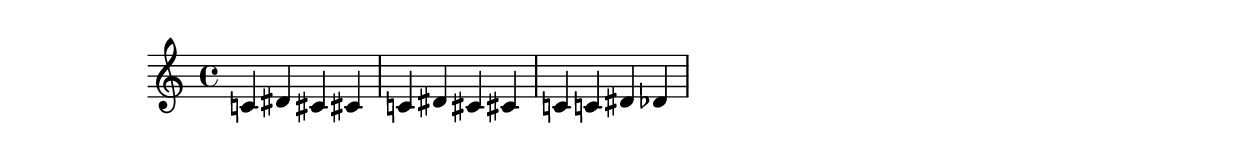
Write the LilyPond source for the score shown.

%% Do not edit this file; it is auto-generated from input/new
%% This file is in the public domain.
\version "2.12.0"

\header {
  doctitlees = "Alteraciones de estilo dodecafónico para todas las notas, incluidas las naturales"
  texidoces = "
En las obras de principios del s.XX, empezando por Schoenberg, Berg y
Webern (la \"Segunda\" escuela de Viena), cada nota de la escala de
doce tonos se debe tratar con igualdad, sin ninguna jerarquía como los
grados clásicos tonales.  Por tanto, estos compositores imprimen una
alteración accidental para cada nota, incluso en las notas naturales,
para enfatizar su nuevo enfoque de la teoría y el lenguaje musicales.

Este fragmento de código muestra cómo conseguir dichas reglas de
notación.

"

 texidocde = "
 In Werken des fürhen 20. Jahrhundert, angefangen mit Schönberg, Berg
 und Webern (die zweite Wiener Schule), wird jeder Ton der 
 Zwölftonleiter als gleichwertig erachtet, ohne hierarchische
 Ordnung.  Deshalb wird in dieser Musik für jede Note ein Versetzungszeichen
 ausgegeben, auch für unalterierte Tonhöhen, um das neue Verständnis
 der Musiktheorie und Musiksprache zu verdeutlichen.
 
 Dieser Schnipsel zeigt, wie derartige Notationsregeln zu erstellen sind.
 "
 
doctitlede = "Versetzungszeichen für jede Note im Stil der Zwölftonmusik"

  lsrtags = "pitches"
  texidoc = "In early 20th century works, starting with Schoenberg,
Berg and Webern (the \"Second\" Viennese school), every pitch in the
twelve-tone scale has to be regarded as equal, without any hierarchy
such as the classical (tonal) degrees.  Therefore, these composers
print one accidental for each note, even at natural pitches, to
emphasize their new approach to music theory and language.

This snippet shows how to achieve such notation rules. 
"

  doctitle = "Dodecaphonic-style accidentals for each note including naturals"
} % begin verbatim


\score {
  \new Staff {
    #(set-accidental-style 'dodecaphonic)
    c'4 dis' cis' cis'
    c'4 dis' cis' cis'
    c'4 c' dis' des'
  }
  \layout {
    \context {
      \Staff
      \remove "Key_engraver"
    }
  }
}
